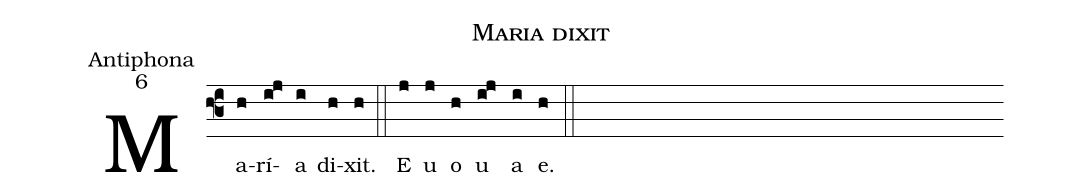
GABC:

name:Maria dixit;
office-part:Antiphona;
mode:6;
%%
(f3) Ma(h)rí(i!j)a(i) di(h)xit.(h) (::) E(j) u(j) o(h) u(i!j) a(i) e.(h) (::)
